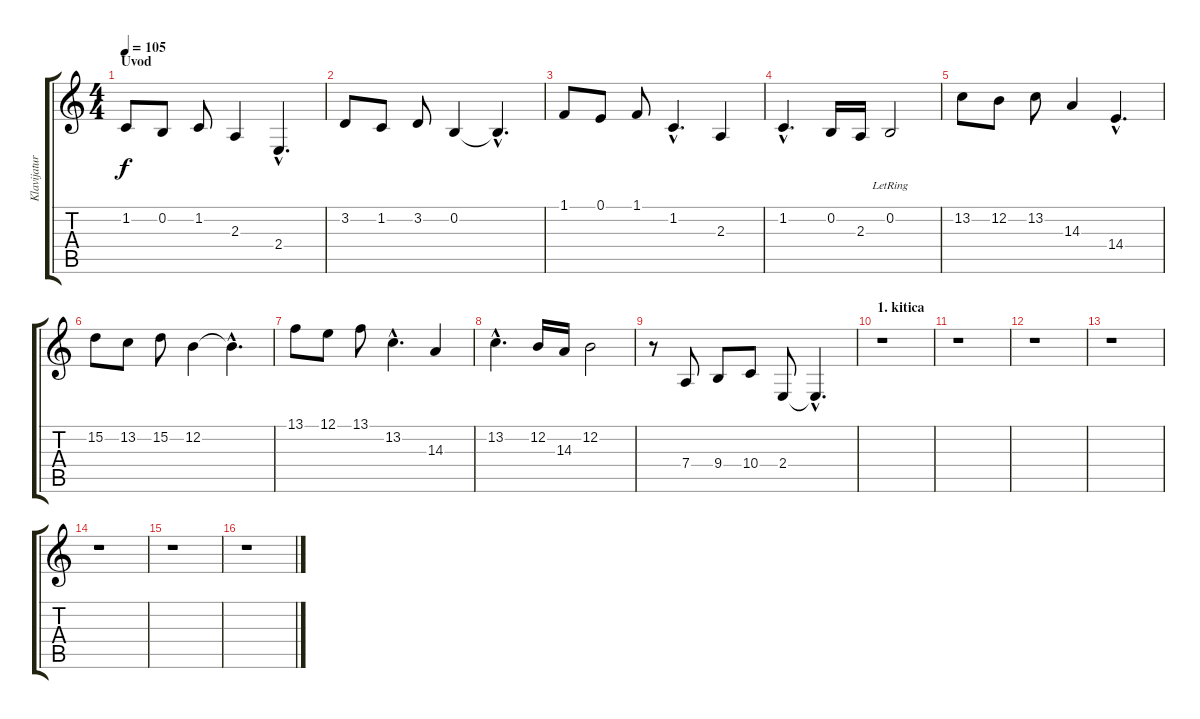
\track ("Klavijature II" "Klavijatur") {instrument stringensemble1}
\staff {score tabs}
\tuning (E4 B3 G3 D3 A2 E2) {hide}
\ts (4 4)
\section ("" "Uvod")
\tempo 105
\clef g2
\ks c
1.2.8{dy f instrument stringensemble1} 0.2.8 1.2.8 2.3.4 2.4{hac}.4{d} |
3.2.8 1.2.8 3.2.8 0.2.4 0.2{hac t}.4{d} |
1.1.8 0.1.8 1.1.8 1.2{hac}.4{d} 2.3.4 |
1.2{hac}.4{d} 0.2.16 2.3.16 0.2{lr}.2 |
13.2.8 12.2.8 13.2.8 14.3.4 14.4{hac}.4{d} |
15.2.8 13.2.8 15.2.8 12.2.4 12.2{hac t}.4{d} |
13.1.8 12.1.8 13.1.8 13.2{hac}.4{d} 14.3.4 |
13.2{hac}.4{d} 12.2.16 14.3.16 12.2.2 |
r.8 7.4.8 9.4.8 10.4.8 2.4.8 2.4{hac t}.4{d} |
\section ("" "1. kitica")
r.1 |
r.1 |
r.1 |
r.1 |
r.1 |
r.1 |
r.1
